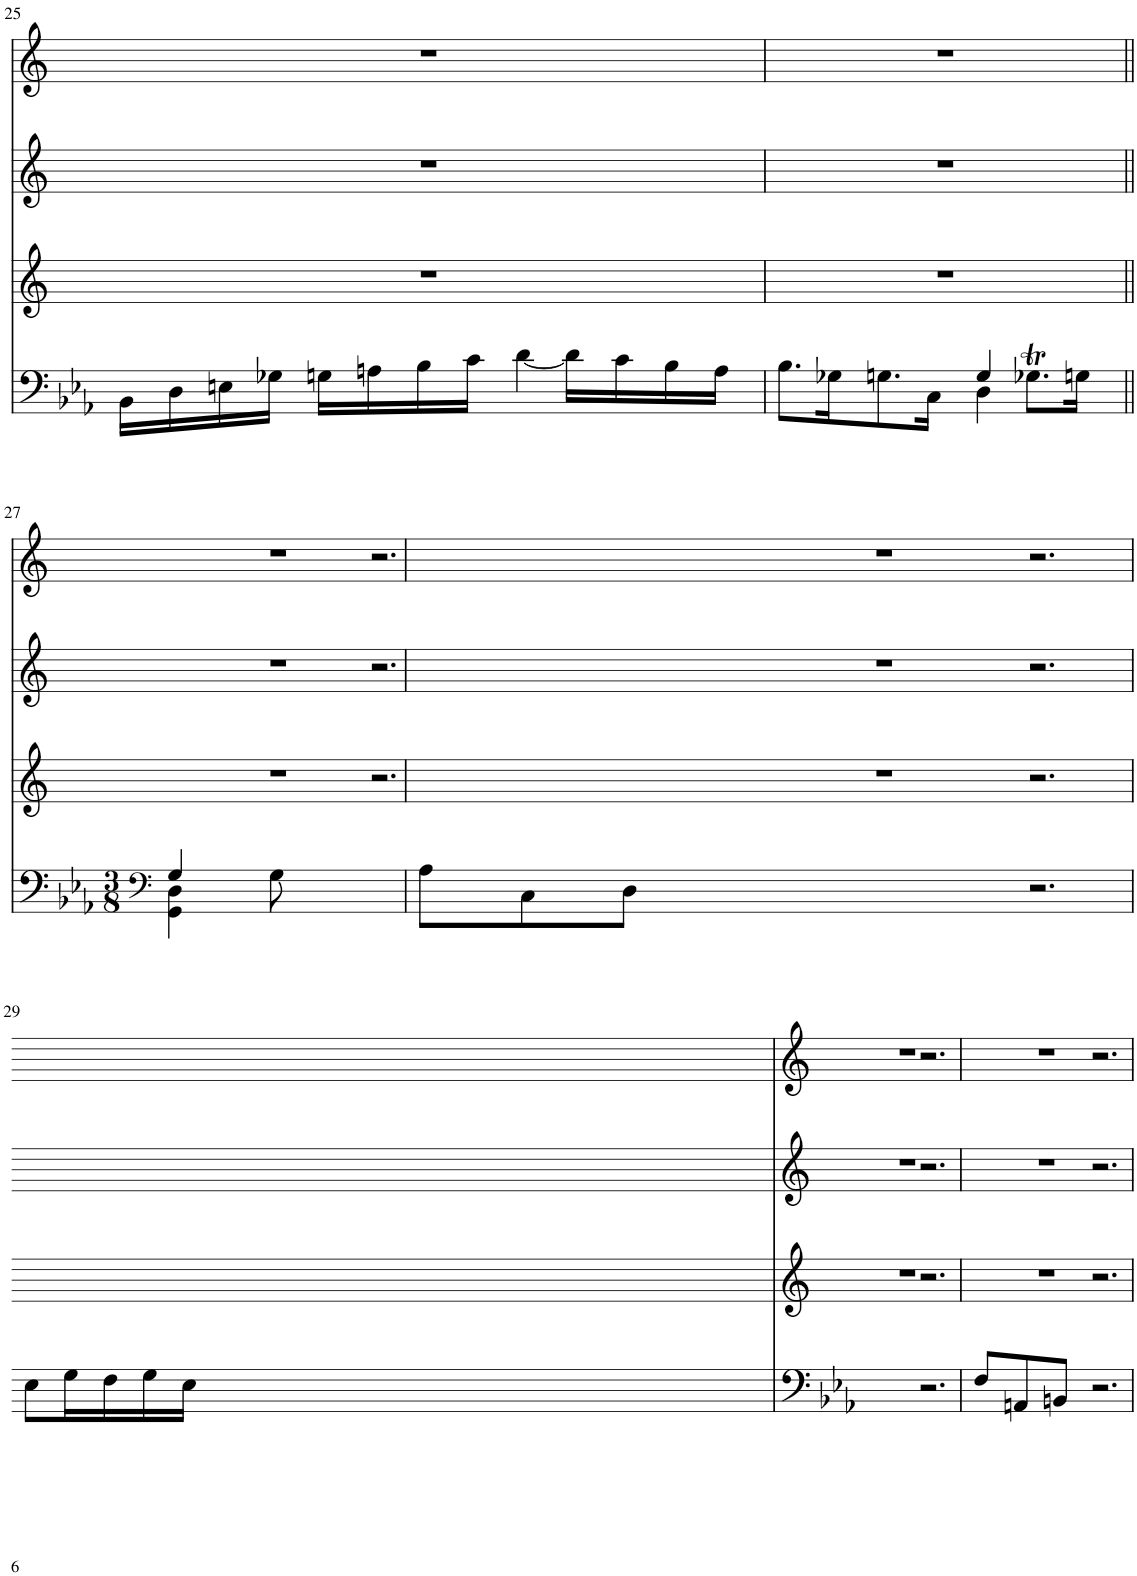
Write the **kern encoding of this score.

**kern	**kern	**kern	**kern
*part4	*part3	*part2	*part1
*staff4	*staff3	*staff2	*staff1
*I"Violoncello	*I"unbenannt	*I"Violoncello	*I"Violoncello
*I'Vc	*	*I'Vc	*I'Vc
!!LO:PB:g=z
*clefF4	*clefG2	*clefG2	*clefG2
*k[b-e-a-]	*k[]	*k[]	*k[]
=25	=25	=25	=25
*^	*	*	*
1ryy	16BB-\LL	1r	1r	1r
.	16D\	.	.	.
.	16En\	.	.	.
.	16G-X\JJ	.	.	.
.	16Gn\LL	.	.	.
.	16An\	.	.	.
.	16B-\	.	.	.
.	16c\JJ	.	.	.
.	[4d\	.	.	.
.	16d\LL]	.	.	.
.	16c\	.	.	.
.	16B-\	.	.	.
.	16A\JJ	.	.	.
=26	=26	=26	=26	=26
2ryy	8.B-\L	1r	1r	1r
.	16G-X\K	.	.	.
.	8.Gn\	.	.	.
.	16C\Jk	.	.	.
4G/	4D\	.	.	.
8.G-XT\L	4ryy	.	.	.
16Gn\Jk	.	.	.	.
!!LO:LB:g=z
=27||	=27||	=27||	=27||	=27||
*clefF4	*	*	*	*
*M3/8	*	*	*	*
4G/	4GG\ 4D\	1r	1r	1r
8ryy	8G\	.	.	.
1ryy	1ryy	.	.	.
!	!	!LO:N:vis=2.	!LO:N:vis=2.	!LO:N:vis=2.
.	.	8%5r	8%5r	8%5r
4ryy	4ryy	.	.	.
=28	=28	=28	=28	=28
4.ryy	8A-\L	1r	1r	1r
.	8C\	.	.	.
.	8D\J	.	.	.
!LO:N:vis=2.	!	!	!	!
8%5r	2ryy	.	.	.
.	8ryy	.	.	.
!	!	!LO:N:vis=2.	!LO:N:vis=2.	!LO:N:vis=2.
2ryy	2ryy	8%5r	8%5r	8%5r
8ryy	8ryy	.	.	.
!!LO:LB:g=z
=29	=29	=29	=29	=29
4.ryy	8E-\L	1r	1r	1r
.	16G\L	.	.	.
.	16F\	.	.	.
.	16G\	.	.	.
.	16E-\JJ	.	.	.
!LO:N:vis=2.	!	!	!	!
8%5r	2ryy	.	.	.
.	8ryy	.	.	.
!	!	!LO:N:vis=2.	!LO:N:vis=2.	!LO:N:vis=2.
2ryy	2ryy	8%5r	8%5r	8%5r
8ryy	8ryy	.	.	.
*v	*v	*	*	*
=30	=30	=30	=30
8F/L	1r	1r	1r
8AAn/	.	.	.
8BBn/J	.	.	.
!LO:N:vis=2.	!	!	!
8%5r	.	.	.
!	!LO:N:vis=2.	!LO:N:vis=2.	!LO:N:vis=2.
2ryy	8%5r	8%5r	8%5r
8ryy	.	.	.
=	=	=	=
*-	*-	*-	*-
